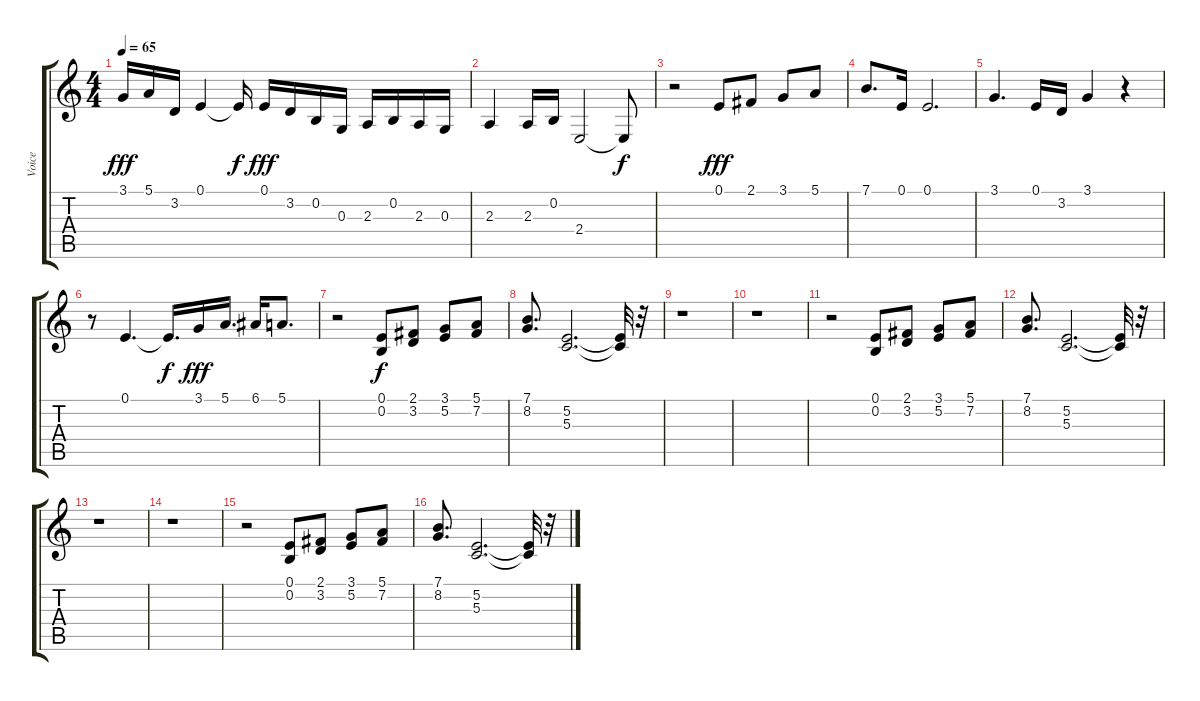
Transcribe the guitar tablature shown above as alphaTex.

\track ("Voice" "Voice") {instrument englishhorn}
\staff {score tabs}
\tuning (E4 B3 G3 D3 A2 E2) {hide}
\ts (4 4)
\tempo 65
\clef g2
\ks c
3.1.16{dy fff} 5.1.16 3.2.16 0.1.4 0.1{t}.16{dy f} 0.1.16{dy fff} 3.2.16 0.2.16 0.3.16 2.3.16 0.2.16 2.3.16 0.3.16 |
2.3.4 2.3.16 0.2.16 2.4.2 2.4{t}.8{dy f} |
r.2 0.1.8{dy fff} 2.1.8 3.1.8 5.1.8 |
7.1.8{d} 0.1.16 0.1.2{d} |
3.1.4{d} 0.1.16 3.2.16 3.1.4 r.4 |
r.8 0.1.4{d} 0.1{t}.16{d dy f} 3.1.16{dy fff} 5.1.16{d} 6.1.16 5.1.8{d} |
r.2 (0.1 0.2).8{dy f volume 15 instrument choiraahs} (2.1 3.2).8 (3.1 5.2).8 (5.1 7.2).8 |
(7.1 8.2).8{d} (5.2 5.3).2{d} (5.2{t} 5.3{t}).32 r.32 |
r.1 |
r.1 |
r.2 (0.1 0.2).8 (2.1 3.2).8 (3.1 5.2).8 (5.1 7.2).8 |
(7.1 8.2).8{d} (5.2 5.3).2{d} (5.2{t} 5.3{t}).32 r.32 |
r.1 |
r.1 |
r.2 (0.1 0.2).8 (2.1 3.2).8 (3.1 5.2).8 (5.1 7.2).8 |
(7.1 8.2).8{d} (5.2 5.3).2{d} (5.2{t} 5.3{t}).32 r.32
